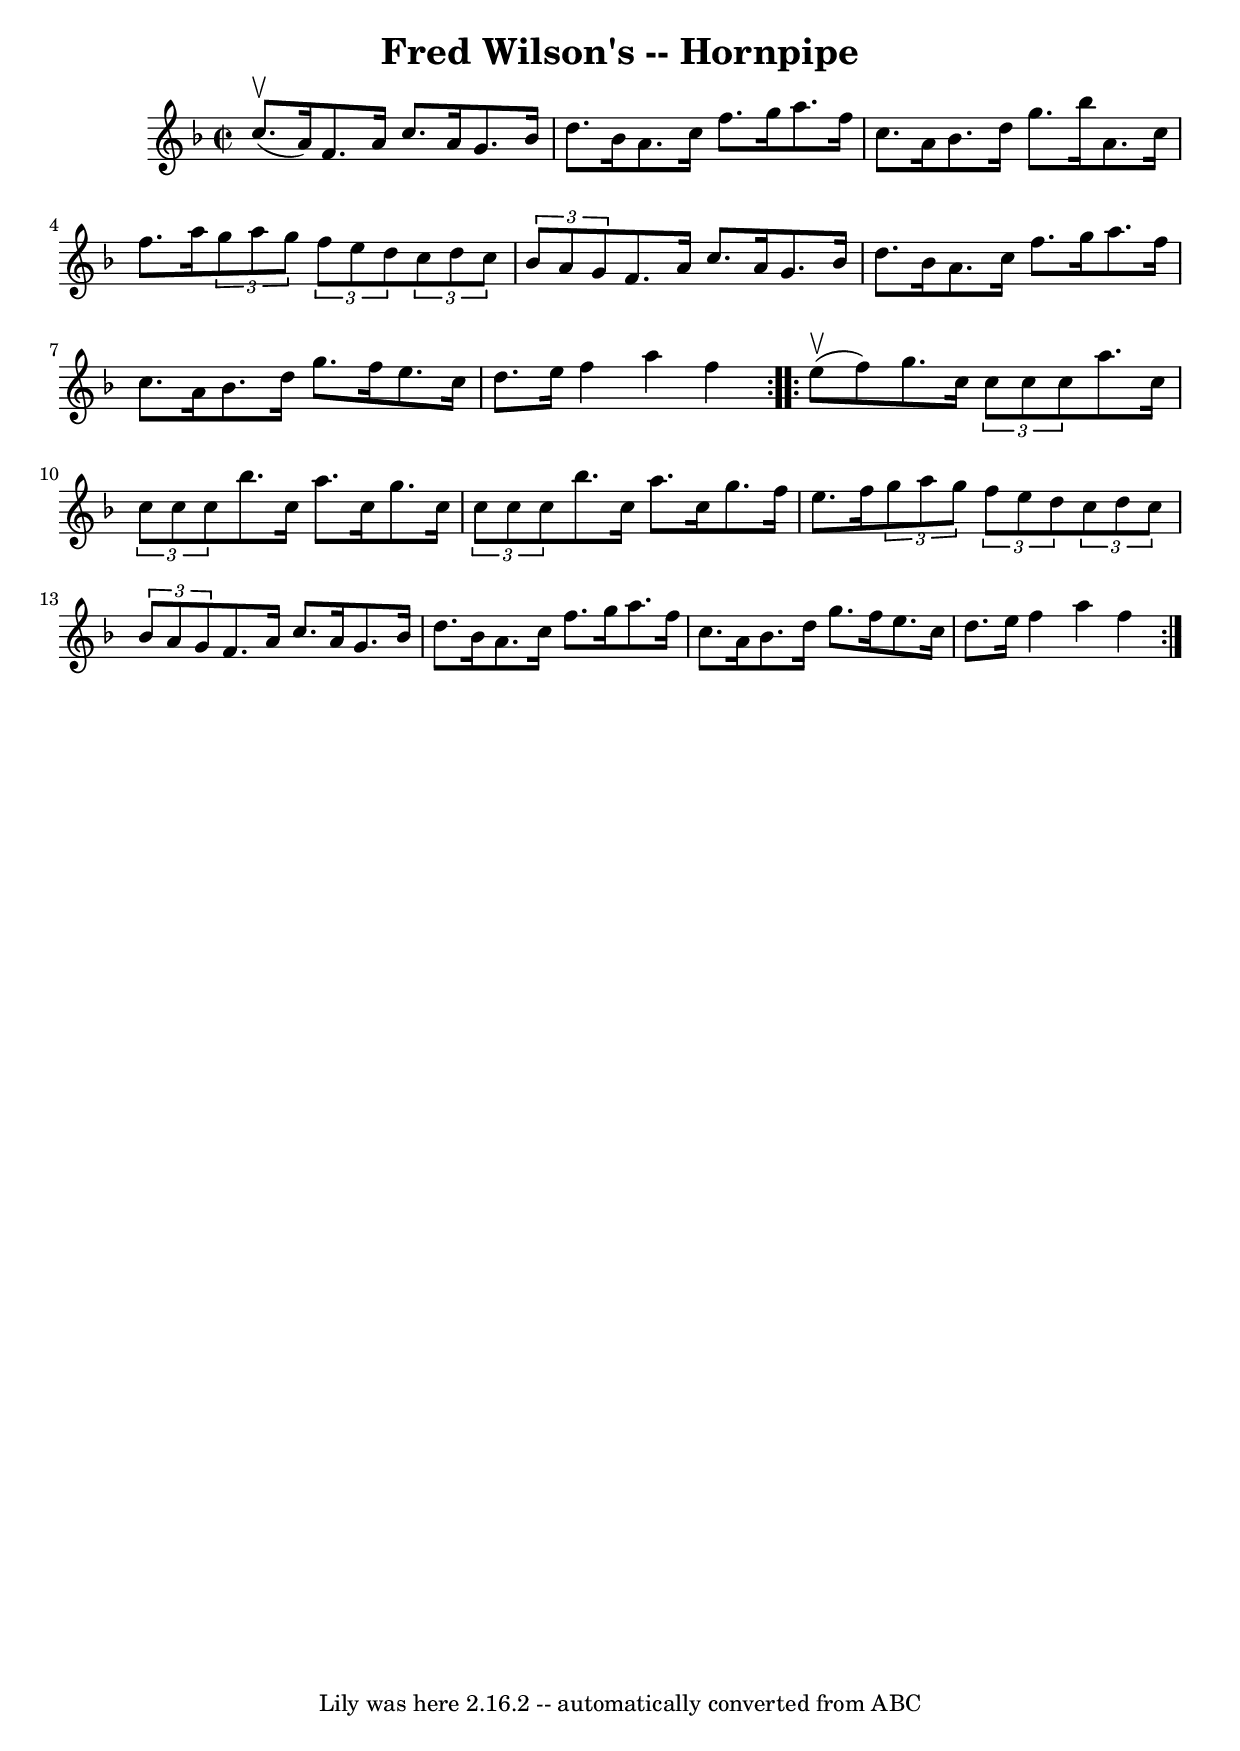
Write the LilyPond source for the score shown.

\version "2.16.2"
\include "Mammoth.ily"
\header {
  %% book = "Cole's 1000 Fiddle Tunes"
 crossRefNumber = "1"
 footnotes = ""
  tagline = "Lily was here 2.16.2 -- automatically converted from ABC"
  title = "Fred Wilson's -- Hornpipe"

}
voicedefault =  {



  \repeat volta 2 {

    \override Staff.TimeSignature #'style = #'C
    \time 2/2 
    \key f \major c''8. (^\upbow a'16)  |
 f'8. a'16 c''8. a'16 g'8. bes'16 d''8. bes'16   |
 a'8. c''16 f''8. g''16 a''8. f''16 c''8. a'16   |
 bes'8. d''16 g''8. bes''16 a'8. c''16 f''8. a''16   |
    
    \times 2/3 { g''8 a''8 g''8  
	       }   \times 2/3 { f''8 e''8 d''8  
			      } 
    \times 2/3 { c''8 d''8 c''8  
	       }   \times 2/3 { bes'8 a'8 g'8  
 			      }  |
 f'8. a'16 c''8. a'16 g'8. bes'16 d''8. bes'16   |
 a'8. c''16 f''8. g''16 a''8. f''16 c''8. a'16   |
 bes'8. d''16 g''8. f''16 e''8. c''16 d''8. e''16   |
 f''4 a''4 f''4  
  }     
  \repeat volta 2 {
 e''8 (^\upbow f''8)  |
 g''8. c''16  \times 2/3 { c''8 c''8 
			 c''8  
			    } a''8. c''16  \times 2/3 { c''8 c''8 c''8   						      }  |
    
 bes''8. c''16 a''8. c''16 g''8. c''16  \times 2/3 { c''8    
							c''8 c''8   						      }  |
 bes''8. c''16 a''8. c''16 g''8. f''16 e''8. f''16   |
    \times 2/3 { g''8 a''8 g''8  
	       }   
    \times 2/3 { f''8 e''8 d''8  
	       }   \times 2/3 { c''8 d''8 c''8  
			      } 
    \times 2/3 { bes'8 a'8 g'8   	       }  |
 f'8. a'16 c''8. a'16 g'8. bes'16 d''8. bes'16   |
 a'8. c''16 f''8. g''16 a''8. f''16 c''8. a'16   |
 bes'8. d''16 g''8. f''16 e''8. c''16 d''8. e''16   |
 f''4 a''4 f''4  

  }   

}

\score{
  <<

    \context Staff="default"
    {
      \voicedefault 
      
    }

  >>
  \layout {
    
  }
  \midi {
  }

}
